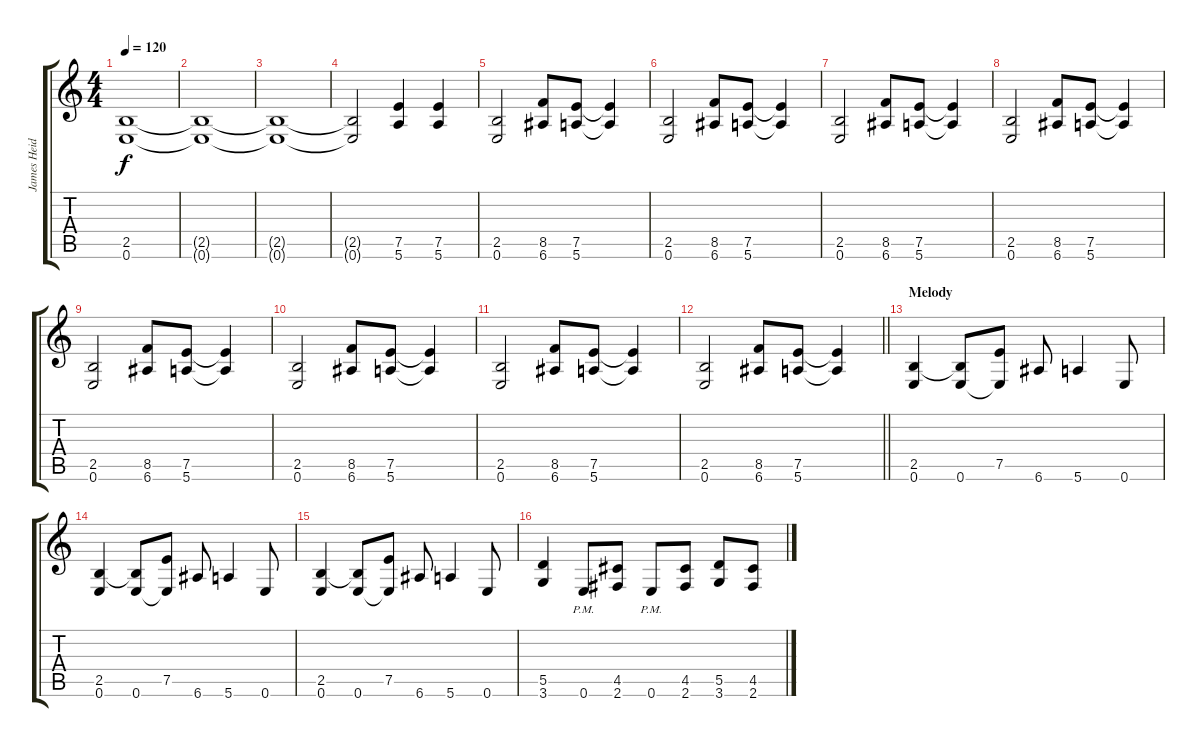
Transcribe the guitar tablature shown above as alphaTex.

\track ("James Heidfield Rythmn" "James Heid") {instrument distortionguitar}
\staff {score tabs}
\tuning (E4 B3 G3 D3 A2 E2) {hide}
\ts (4 4)
\tempo 120
\clef g2
\ks c
(2.5 0.6).1{dy f} |
(2.5{t} 0.6{t}).1 |
(2.5{t} 0.6{t}).1 |
(2.5{t} 0.6{t}).2 (7.5 5.6).4 (7.5 5.6).4 |
(2.5 0.6).2{volume 11} (8.5 6.6).8 (7.5 5.6).8 (7.5{t} 5.6{t}).4 |
(2.5 0.6).2 (8.5 6.6).8 (7.5 5.6).8 (7.5{t} 5.6{t}).4 |
(2.5 0.6).2 (8.5 6.6).8 (7.5 5.6).8 (7.5{t} 5.6{t}).4 |
(2.5 0.6).2 (8.5 6.6).8 (7.5 5.6).8 (7.5{t} 5.6{t}).4 |
(2.5 0.6).2{volume 11} (8.5 6.6).8 (7.5 5.6).8 (7.5{t} 5.6{t}).4 |
(2.5 0.6).2 (8.5 6.6).8 (7.5 5.6).8 (7.5{t} 5.6{t}).4 |
(2.5 0.6).2 (8.5 6.6).8 (7.5 5.6).8 (7.5{t} 5.6{t}).4 |
\barLineRight lightlight
(2.5 0.6).2 (8.5 6.6).8 (7.5 5.6).8 (7.5{t} 5.6{t}).4 |
\section ("" "Melody")
(2.5 0.6).4 (2.5{t} 0.6).8 (7.5 0.6{t}).8 6.6.8 5.6.4 0.6.8 |
(2.5 0.6).4 (2.5{t} 0.6).8 (7.5 0.6{t}).8 6.6.8 5.6.4 0.6.8 |
(2.5 0.6).4 (2.5{t} 0.6).8 (7.5 0.6{t}).8 6.6.8 5.6.4 0.6.8 |
(5.5 3.6).4 0.6{pm}.8 (4.5 2.6).8 0.6{pm}.8 (4.5 2.6).8 (5.5 3.6).8 (4.5 2.6).8
